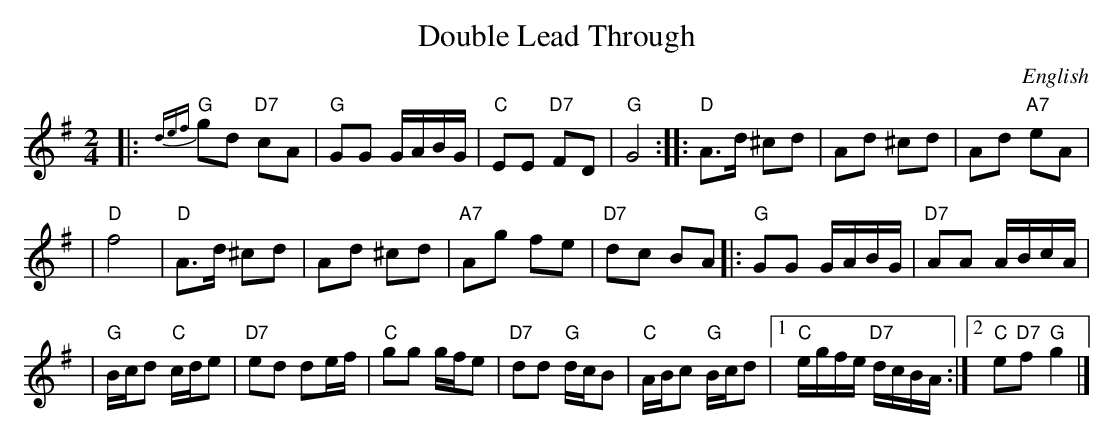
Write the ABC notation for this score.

X:1
T: Double Lead Through
O: English
M: 2/4
L: 1/16
K: G
|: "G"{def}g2d2 "D7"c2A2 | "G"G2G2 GABG | "C"E2E2 "D7"F2D2 | "G"G8 :: "D"A3d ^c2d2 | A2d2 ^c2d2 | A2d2 "A7"e2A2 |
| "D"f8 | "D"A3d ^c2d2 | A2d2 ^c2d2 | "A7"A2g2 f2e2 | "D7"d2c2 B2A2 |: "G"G2G2 GABG | "D7"A2A2 ABcA |
| "G"Bcd2 "C"cde2 | "D7"e2d2 d2ef | "C"g2g2 gfe2 | "D7"d2d2 "G"dcB2 | "C"ABc2 "G"Bcd2 |1 "C"egfe "D7"dcBA :|2 "C"e2"D7"f2 "G"g4 |]
